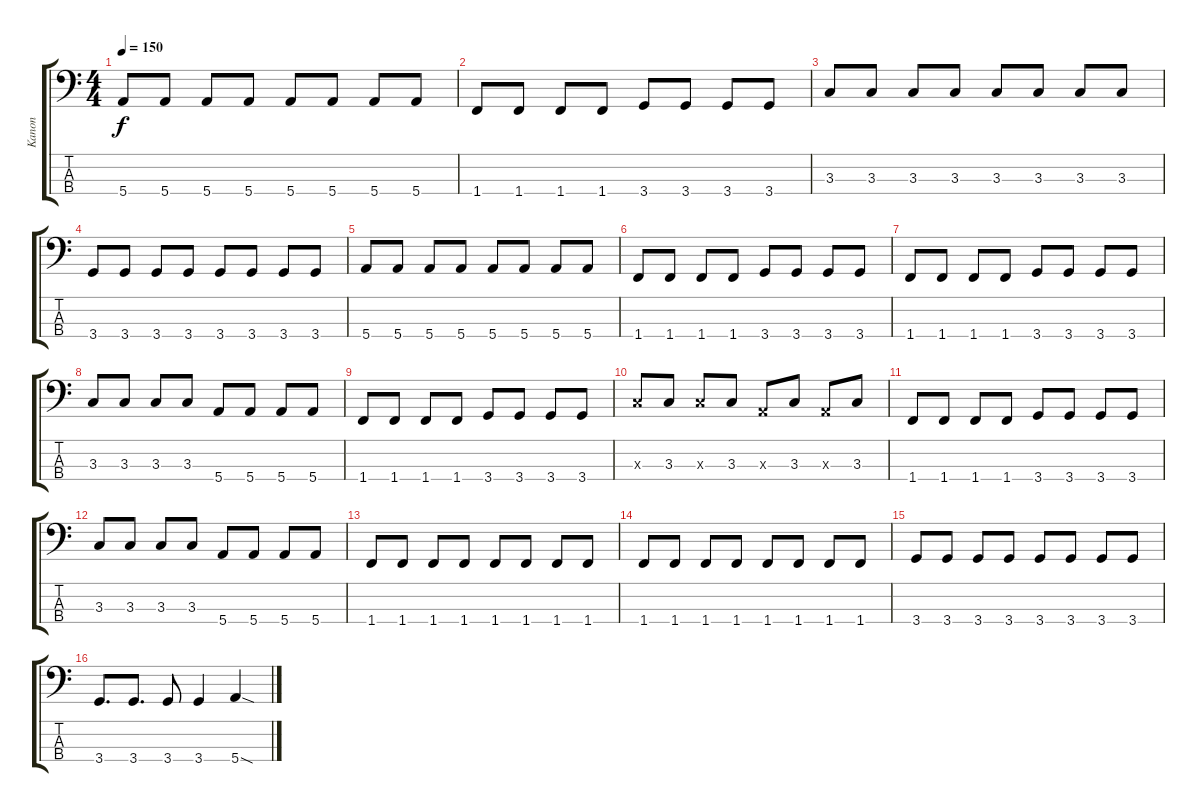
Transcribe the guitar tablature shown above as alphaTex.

\track ("Kanon" "Kanon") {instrument electricbassfinger}
\staff {score tabs}
\tuning (G2 D2 A1 E1) {hide}
\ts (4 4)
\tempo 150
\clef f4
\ks c
5.4.8{dy f} 5.4.8 5.4.8 5.4.8 5.4.8 5.4.8 5.4.8 5.4.8 |
1.4.8 1.4.8 1.4.8 1.4.8 3.4.8 3.4.8 3.4.8 3.4.8 |
3.3.8 3.3.8 3.3.8 3.3.8 3.3.8 3.3.8 3.3.8 3.3.8 |
3.4.8 3.4.8 3.4.8 3.4.8 3.4.8 3.4.8 3.4.8 3.4.8 |
5.4.8 5.4.8 5.4.8 5.4.8 5.4.8 5.4.8 5.4.8 5.4.8 |
1.4.8 1.4.8 1.4.8 1.4.8 3.4.8 3.4.8 3.4.8 3.4.8 |
1.4.8 1.4.8 1.4.8 1.4.8 3.4.8 3.4.8 3.4.8 3.4.8 |
3.3.8 3.3.8 3.3.8 3.3.8 5.4.8 5.4.8 5.4.8 5.4.8 |
1.4.8 1.4.8 1.4.8 1.4.8 3.4.8 3.4.8 3.4.8 3.4.8 |
3.3{x}.8 3.3.8 3.3{x}.8 3.3.8 0.3{x}.8 3.3.8 0.3{x}.8 3.3.8 |
1.4.8 1.4.8 1.4.8 1.4.8 3.4.8 3.4.8 3.4.8 3.4.8 |
3.3.8 3.3.8 3.3.8 3.3.8 5.4.8 5.4.8 5.4.8 5.4.8 |
1.4.8 1.4.8 1.4.8 1.4.8 1.4.8 1.4.8 1.4.8 1.4.8 |
1.4.8 1.4.8 1.4.8 1.4.8 1.4.8 1.4.8 1.4.8 1.4.8 |
3.4.8 3.4.8 3.4.8 3.4.8 3.4.8 3.4.8 3.4.8 3.4.8 |
3.4.8{d} 3.4.8{d} 3.4.8 3.4.4 5.4{sod}.4
